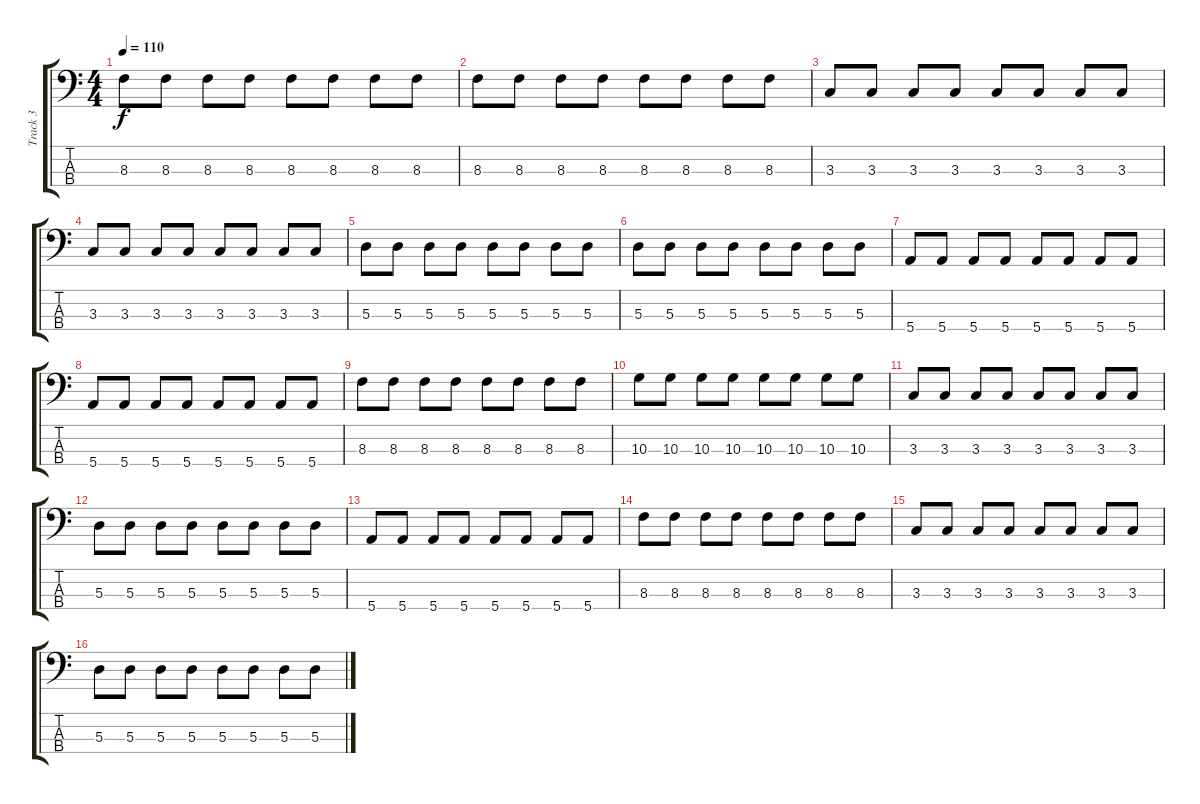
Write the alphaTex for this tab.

\track ("Track 3" "Track 3") {instrument electricbassfinger}
\staff {score tabs}
\tuning (G2 D2 A1 E1) {hide}
\ts (4 4)
\tempo 110
\clef f4
\ks c
8.3.8{dy f} 8.3.8 8.3.8 8.3.8 8.3.8 8.3.8 8.3.8 8.3.8 |
8.3.8 8.3.8 8.3.8 8.3.8 8.3.8 8.3.8 8.3.8 8.3.8 |
3.3.8 3.3.8 3.3.8 3.3.8 3.3.8 3.3.8 3.3.8 3.3.8 |
3.3.8 3.3.8 3.3.8 3.3.8 3.3.8 3.3.8 3.3.8 3.3.8 |
5.3.8 5.3.8 5.3.8 5.3.8 5.3.8 5.3.8 5.3.8 5.3.8 |
5.3.8 5.3.8 5.3.8 5.3.8 5.3.8 5.3.8 5.3.8 5.3.8 |
5.4.8 5.4.8 5.4.8 5.4.8 5.4.8 5.4.8 5.4.8 5.4.8 |
5.4.8 5.4.8 5.4.8 5.4.8 5.4.8 5.4.8 5.4.8 5.4.8 |
8.3.8 8.3.8 8.3.8 8.3.8 8.3.8 8.3.8 8.3.8 8.3.8 |
10.3.8 10.3.8 10.3.8 10.3.8 10.3.8 10.3.8 10.3.8 10.3.8 |
3.3.8 3.3.8 3.3.8 3.3.8 3.3.8 3.3.8 3.3.8 3.3.8 |
5.3.8 5.3.8 5.3.8 5.3.8 5.3.8 5.3.8 5.3.8 5.3.8 |
5.4.8 5.4.8 5.4.8 5.4.8 5.4.8 5.4.8 5.4.8 5.4.8 |
8.3.8 8.3.8 8.3.8 8.3.8 8.3.8 8.3.8 8.3.8 8.3.8 |
3.3.8 3.3.8 3.3.8 3.3.8 3.3.8 3.3.8 3.3.8 3.3.8 |
5.3.8 5.3.8 5.3.8 5.3.8 5.3.8 5.3.8 5.3.8 5.3.8
